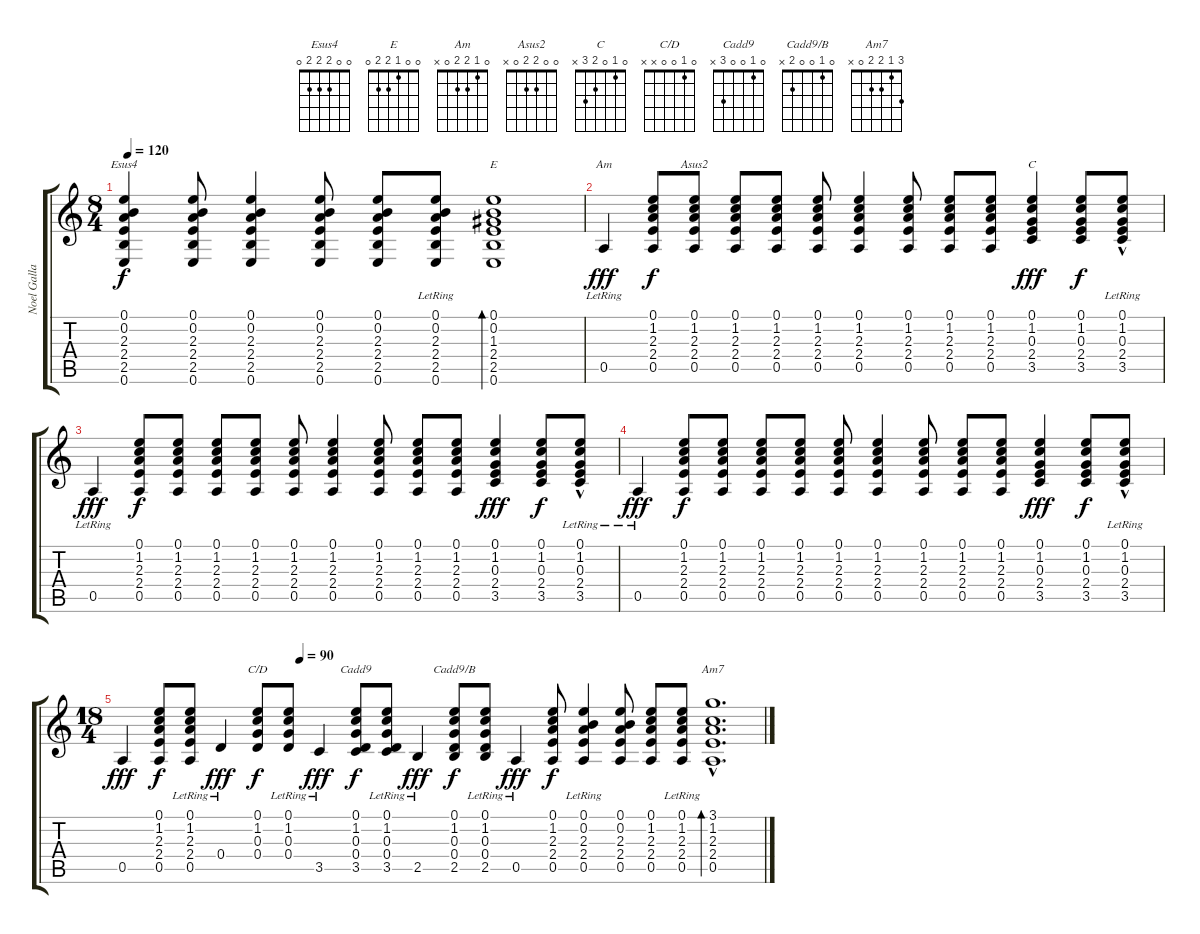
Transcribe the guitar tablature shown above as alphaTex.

\track ("Noel Gallagher" "Noel Galla") {instrument acousticguitarsteel}
\staff {score tabs}
\tuning (E4 B3 G3 D3 A2 E2) {hide}
\chord ("Esus4" 0 0 2 2 2 0)
\chord ("E" 0 0 1 2 2 0)
\chord ("Am" 0 1 2 2 0 x)
\chord ("Asus2" 0 0 2 2 0 x)
\chord ("C" 0 1 0 2 3 x)
\chord ("C/D" 0 1 0 0 x x)
\chord ("Cadd9" 0 1 0 0 3 x)
\chord ("Cadd9/B" 0 1 0 0 2 x)
\chord ("Am7" 3 1 2 2 0 x)
\ts (8 4)
\tempo 120
\clef g2
\ks c
(0.1 0.2 2.3 2.4 2.5 0.6).4{ch "Esus4" dy f} (0.1 0.2 2.3 2.4 2.5 0.6).8 (0.1 0.2 2.3 2.4 2.5 0.6).4 (0.1 0.2 2.3 2.4 2.5 0.6).8 (0.1 0.2 2.3 2.4 2.5 0.6).8 (0.1{lr} 0.2{lr} 2.3{lr} 2.4{lr} 2.5{lr} 0.6{lr}).8 (0.1 0.2 1.3 2.4 2.5 0.6).1{bd 120 ch "E"} |
0.5{lr}.4{ch "Am" dy fff} (0.1 1.2 2.3 2.4 0.5).8{dy f} (0.1 1.2 2.3 2.4 0.5).8{ch "Asus2"} (0.1 1.2 2.3 2.4 0.5).8 (0.1 1.2 2.3 2.4 0.5).8 (0.1 1.2 2.3 2.4 0.5).8 (0.1 1.2 2.3 2.4 0.5).4 (0.1 1.2 2.3 2.4 0.5).8 (0.1 1.2 2.3 2.4 0.5).8 (0.1 1.2 2.3 2.4 0.5).8 (0.1 1.2 0.3 2.4 3.5).4{ch "C" dy fff} (0.1 1.2 0.3 2.4 3.5).8{dy f} (0.1{lr} 1.2{hac lr} 0.3{lr} 2.4{lr} 3.5{lr}).8 |
0.5{lr}.4{dy fff} (0.1 1.2 2.3 2.4 0.5).8{dy f} (0.1 1.2 2.3 2.4 0.5).8 (0.1 1.2 2.3 2.4 0.5).8 (0.1 1.2 2.3 2.4 0.5).8 (0.1 1.2 2.3 2.4 0.5).8 (0.1 1.2 2.3 2.4 0.5).4 (0.1 1.2 2.3 2.4 0.5).8 (0.1 1.2 2.3 2.4 0.5).8 (0.1 1.2 2.3 2.4 0.5).8 (0.1 1.2 0.3 2.4 3.5).4{dy fff} (0.1 1.2 0.3 2.4 3.5).8{dy f} (0.1{lr} 1.2{hac lr} 0.3{lr} 2.4{lr} 3.5{lr}).8 |
0.5{lr}.4{dy fff} (0.1 1.2 2.3 2.4 0.5).8{dy f} (0.1 1.2 2.3 2.4 0.5).8 (0.1 1.2 2.3 2.4 0.5).8 (0.1 1.2 2.3 2.4 0.5).8 (0.1 1.2 2.3 2.4 0.5).8 (0.1 1.2 2.3 2.4 0.5).4 (0.1 1.2 2.3 2.4 0.5).8 (0.1 1.2 2.3 2.4 0.5).8 (0.1 1.2 2.3 2.4 0.5).8 (0.1 1.2 0.3 2.4 3.5).4{dy fff} (0.1 1.2 0.3 2.4 3.5).8{dy f} (0.1{lr} 1.2{hac lr} 0.3{lr} 2.4{lr} 3.5{lr}).8 |
\ts (18 4)
\tempo (90 0.2777777777777778)
0.5.4{dy fff} (0.1 1.2 2.3 2.4 0.5).8{dy f} (0.1{lr} 1.2{lr} 2.3{lr} 2.4{lr} 0.5{lr}).8 0.4{lr}.4{dy fff} (0.1 1.2 0.3 0.4).8{ch "C/D" dy f} (0.1{lr} 1.2{lr} 0.3{lr} 0.4{lr}).8 3.5{lr}.4{dy fff} (0.1 1.2 0.3 0.4 3.5).8{ch "Cadd9" dy f} (0.1{lr} 1.2{lr} 0.3{lr} 0.4{lr} 3.5{lr}).8 2.5{lr}.4{dy fff} (0.1 1.2 0.3 0.4 2.5).8{ch "Cadd9/B" dy f} (0.1{lr} 1.2{lr} 0.3{lr} 0.4{lr} 2.5{lr}).8 0.5{lr}.4{dy fff} (0.1 1.2 2.3 2.4 0.5).8{dy f} (0.1{lr} 0.2{lr} 2.3{lr} 2.4{lr} 0.5{lr}).4 (0.1 0.2 2.3 2.4 0.5).8 (0.1 1.2 2.3 2.4 0.5).8 (0.1{lr} 1.2{lr} 2.3{lr} 2.4{lr} 0.5{lr}).8 (3.1{hac} 1.2{hac} 2.3{hac} 2.4{hac} 0.5{hac}).1{d bd 480 ch "Am7"}
